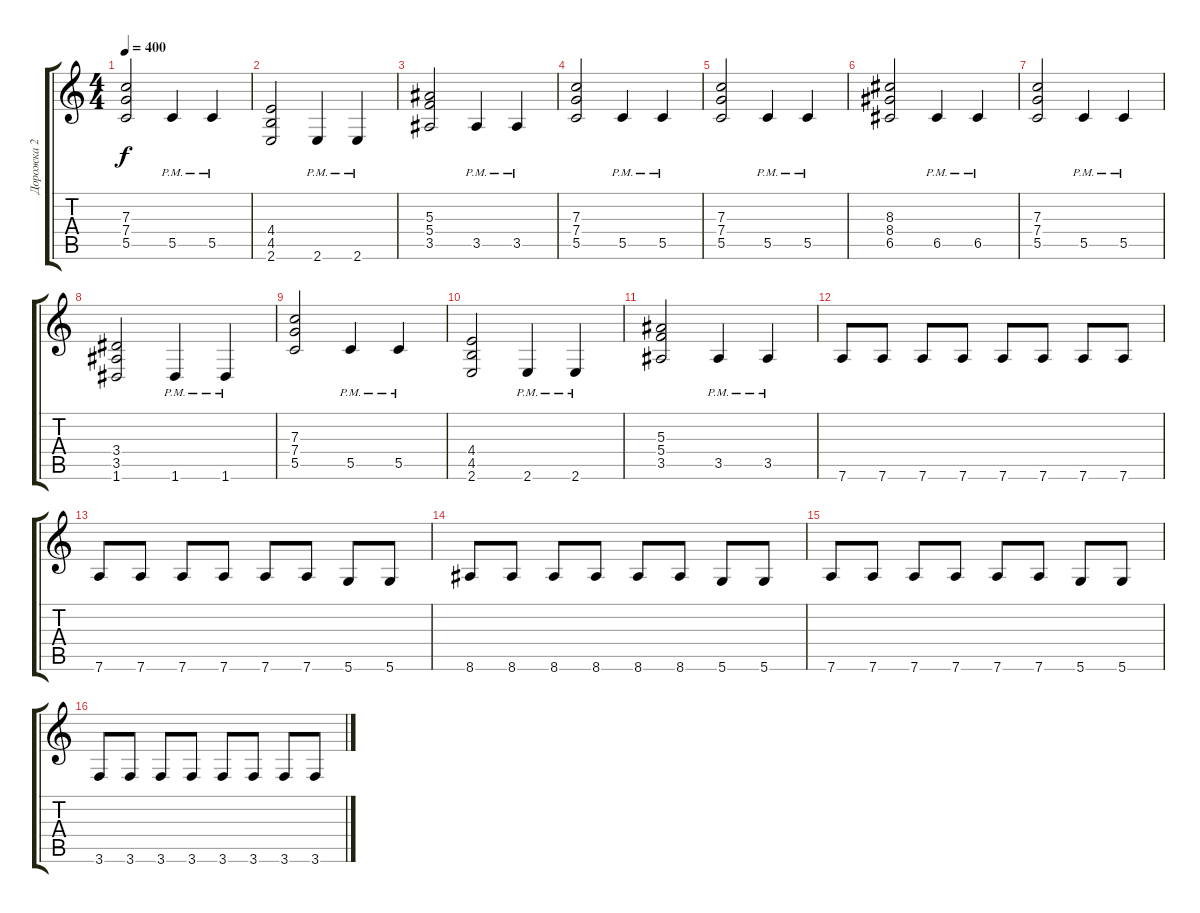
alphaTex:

\track ("Дорожка 2" "Дорожка 2") {instrument overdrivenguitar}
\staff {score tabs}
\tuning (D4 A3 F3 C3 G2 D2) {hide}
\ts (4 4)
\tempo 400
\clef g2
\ks c
(7.3 7.4 5.5).2{dy f} 5.5{pm}.4 5.5{pm}.4 |
(4.4 4.5 2.6).2 2.6{pm}.4 2.6{pm}.4 |
(5.3 5.4 3.5).2 3.5{pm}.4 3.5{pm}.4 |
(7.3 7.4 5.5).2 5.5{pm}.4 5.5{pm}.4 |
(7.3 7.4 5.5).2 5.5{pm}.4 5.5{pm}.4 |
(8.3 8.4 6.5).2 6.5{pm}.4 6.5{pm}.4 |
(7.3 7.4 5.5).2 5.5{pm}.4 5.5{pm}.4 |
(3.4 3.5 1.6).2 1.6{pm}.4 1.6{pm}.4 |
(7.3 7.4 5.5).2 5.5{pm}.4 5.5{pm}.4 |
(4.4 4.5 2.6).2 2.6{pm}.4 2.6{pm}.4 |
(5.3 5.4 3.5).2 3.5{pm}.4 3.5{pm}.4 |
7.6.8 7.6.8 7.6.8 7.6.8 7.6.8 7.6.8 7.6.8 7.6.8 |
7.6.8 7.6.8 7.6.8 7.6.8 7.6.8 7.6.8 5.6.8 5.6.8 |
8.6.8 8.6.8 8.6.8 8.6.8 8.6.8 8.6.8 5.6.8 5.6.8 |
7.6.8 7.6.8 7.6.8 7.6.8 7.6.8 7.6.8 5.6.8 5.6.8 |
3.6.8 3.6.8 3.6.8 3.6.8 3.6.8 3.6.8 3.6.8 3.6.8
